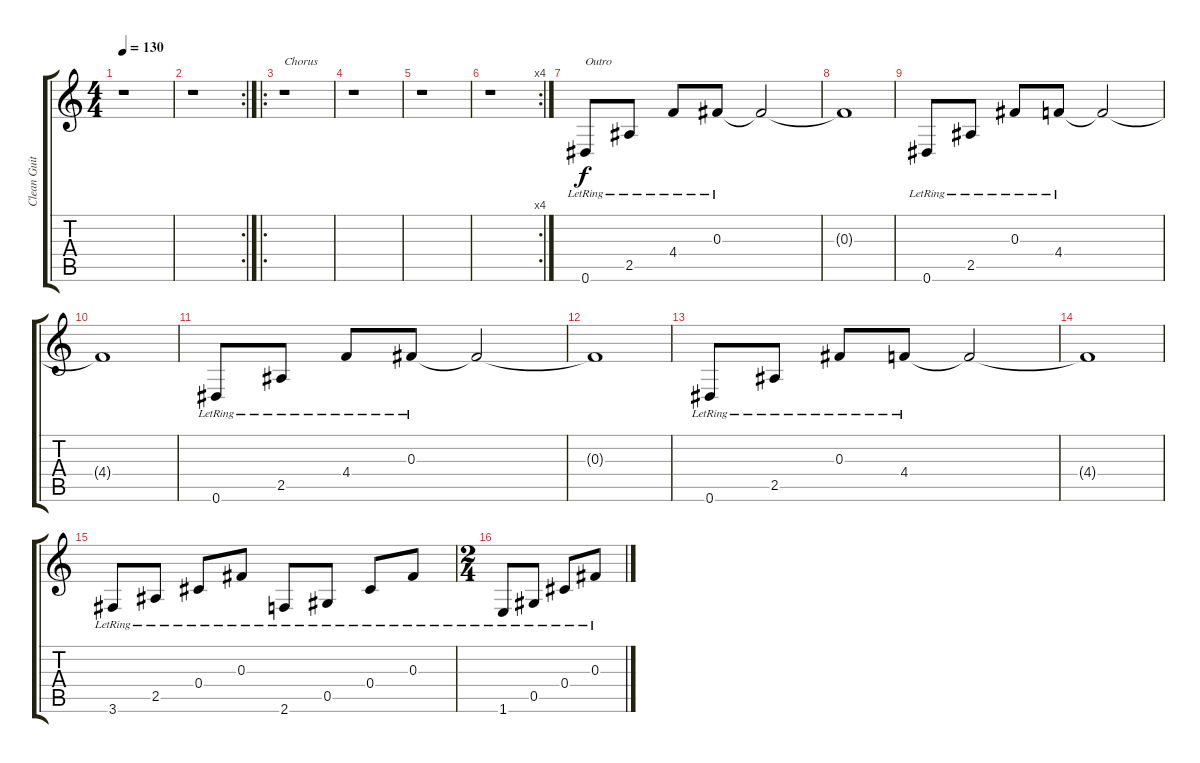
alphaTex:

\track ("Clean Guitar" "Clean Guit") {instrument acousticguitarsteel}
\staff {score tabs}
\tuning (Eb4 Bb3 Gb3 Db3 Ab2 Eb2) {hide}
\ts (4 4)
\tempo 130
\clef g2
\ks c
r.1{dy f} |
\rc 2
r.1 |
\ro
r.1{txt "Chorus"} |
r.1 |
r.1 |
\rc 4
r.1 |
0.6{lr}.8{txt "Outro"} 2.5{lr}.8 4.4{lr}.8 0.3{lr}.8 0.3{t}.2 |
0.3{t}.1 |
0.6{lr}.8 2.5{lr}.8 0.3{lr}.8 4.4{lr}.8 4.4{t}.2 |
4.4{t}.1 |
0.6{lr}.8 2.5{lr}.8 4.4{lr}.8 0.3{lr}.8 0.3{t}.2 |
0.3{t}.1 |
0.6{lr}.8 2.5{lr}.8 0.3{lr}.8 4.4{lr}.8 4.4{t}.2 |
4.4{t}.1 |
3.6{lr}.8 2.5{lr}.8 0.4{lr}.8 0.3{lr}.8 2.6{lr}.8 0.5{lr}.8 0.4{lr}.8 0.3{lr}.8 |
\ts (2 4)
1.6{lr}.8 0.5{lr}.8 0.4{lr}.8 0.3{lr}.8
